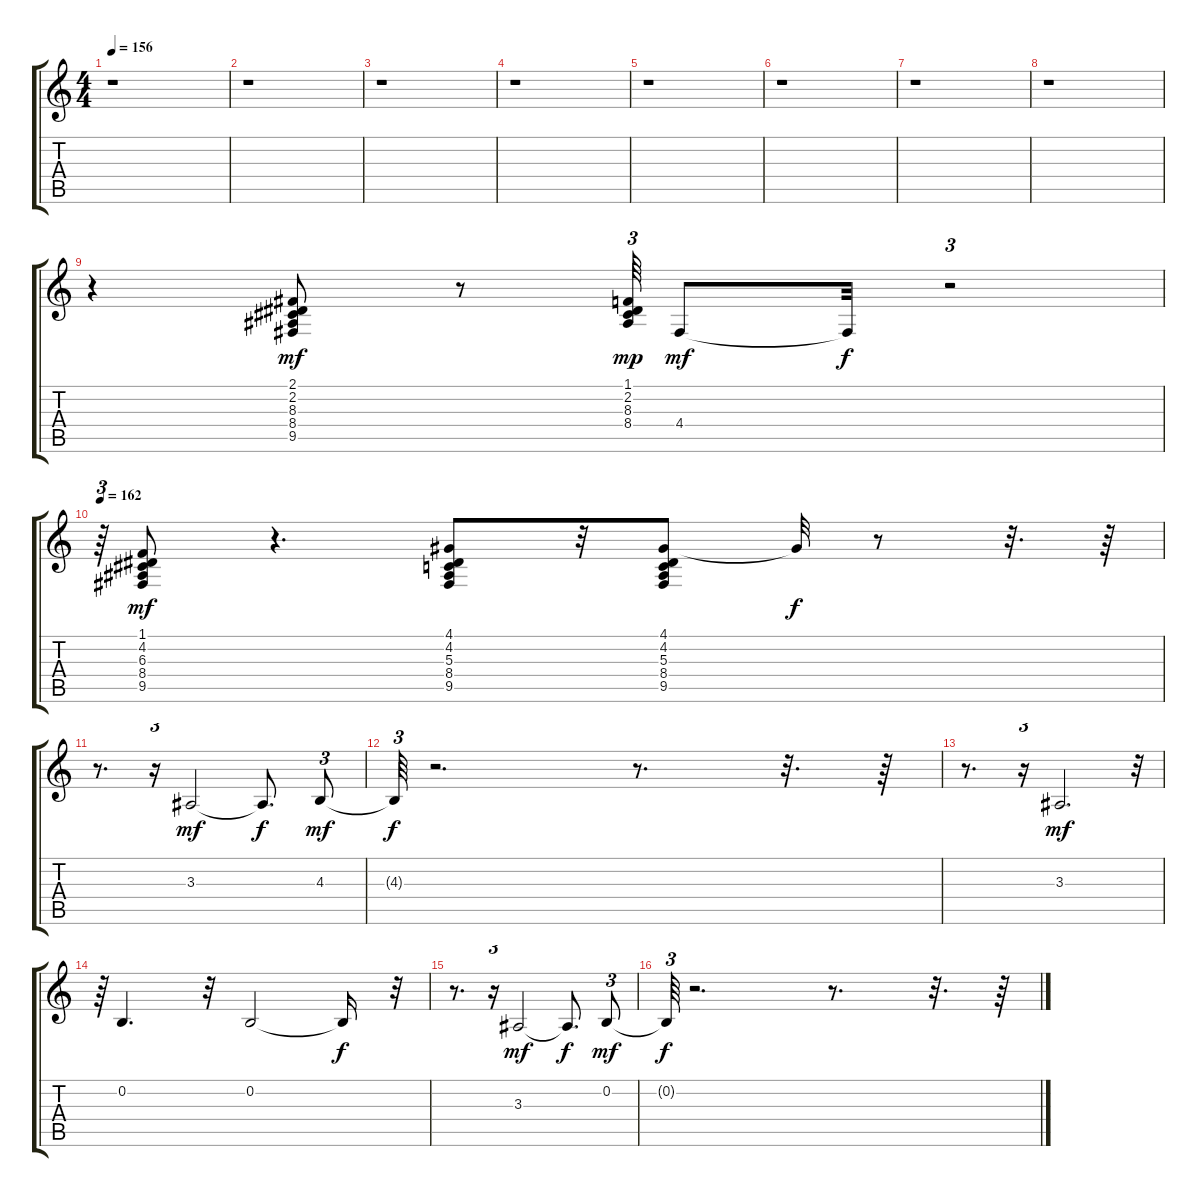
\track "" {instrument altosax}
\staff {score tabs}
\tuning (E4 B3 G3 D3 A2 E2) {hide}
\ts (4 4)
\tempo 156
\clef g2
\ks c
r.1{dy f} |
r.1 |
r.1 |
r.1 |
r.1 |
r.1 |
r.1 |
r.1 |
r.4 (2.1 2.2 8.3 8.4 9.5).8{dy mf} r.8 (1.1 2.2 8.3 8.4).64{tu (3 2) dy mp} 4.4.8{dy mf} 4.4{t}.32{dy f} r.2{tu (3 2)} |
\tempo 162
r.64{tu (3 2)} (1.1 4.2 6.3 8.4 9.5).8{dy mf} r.4{d} (4.1 4.2 5.3 8.4 9.5).8 r.32 (4.1 4.2 5.3 8.4 9.5).8 4.1{t}.32{dy f} r.8 r.32{d} r.64 |
r.8{d} r.16{tu (3 2)} 3.3.2{dy mf} 3.3{t}.8{d dy f} 4.3.8{tu (3 2) dy mf} |
4.3{t}.64{tu (3 2) dy f} r.2{d} r.8{d} r.32{d} r.64 |
r.8{d} r.16{tu (3 2)} 3.3.2{d dy mf} r.32{tu (3 2)} |
r.64{tu (3 2)} 0.2.4{d} r.32 0.2.2 0.2{t}.16{dy f} r.32{tu (3 2)} |
r.8{d} r.16{tu (3 2)} 3.3.2{dy mf} 3.3{t}.8{d dy f} 0.2.8{tu (3 2) dy mf} |
0.2{t}.64{tu (3 2) dy f} r.2{d} r.8{d} r.32{d} r.64
